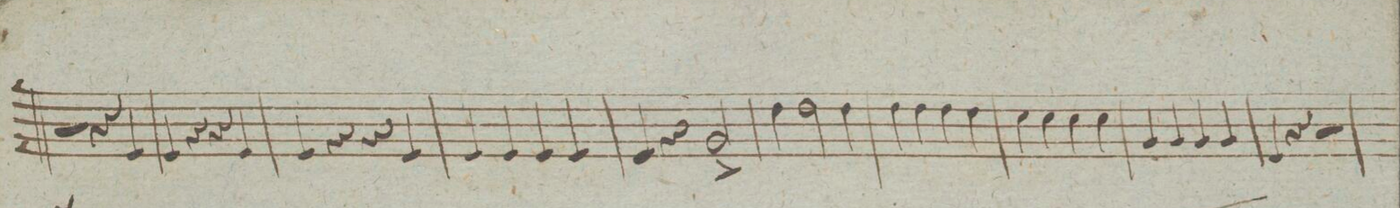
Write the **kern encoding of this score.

**kern	**dynam
*I"Corno 2do in C:	*
*clefG2	*
*k[]	*
*met(c|)	*
*M2/2	*
2r	.
4r	.
4e/	.
=32	=32
4e/	.
4r	.
4r	.
4e/	.
=33	=33
4e/	.
4r	.
4r	.
4e/	.
=34	=34
4e/	.
4e/	.
4e/	.
4e/	.
=35	=35
4e/	.
4r	.
2g^/	.
=36	=36
4dd\	.
*2\right	*
2dd\	.
4dd\	.
=37	=37
4dd\	.
4dd\	.
4dd\	.
4dd\	.
=38	=38
4cc\	.
4cc\	.
4cc\	.
4cc\	.
=39	=39
4g/	.
4g/	.
4g/	.
4g/	.
=40	=40
4e/	.
4r	.
2r	.
=41	=41
*-	*-
